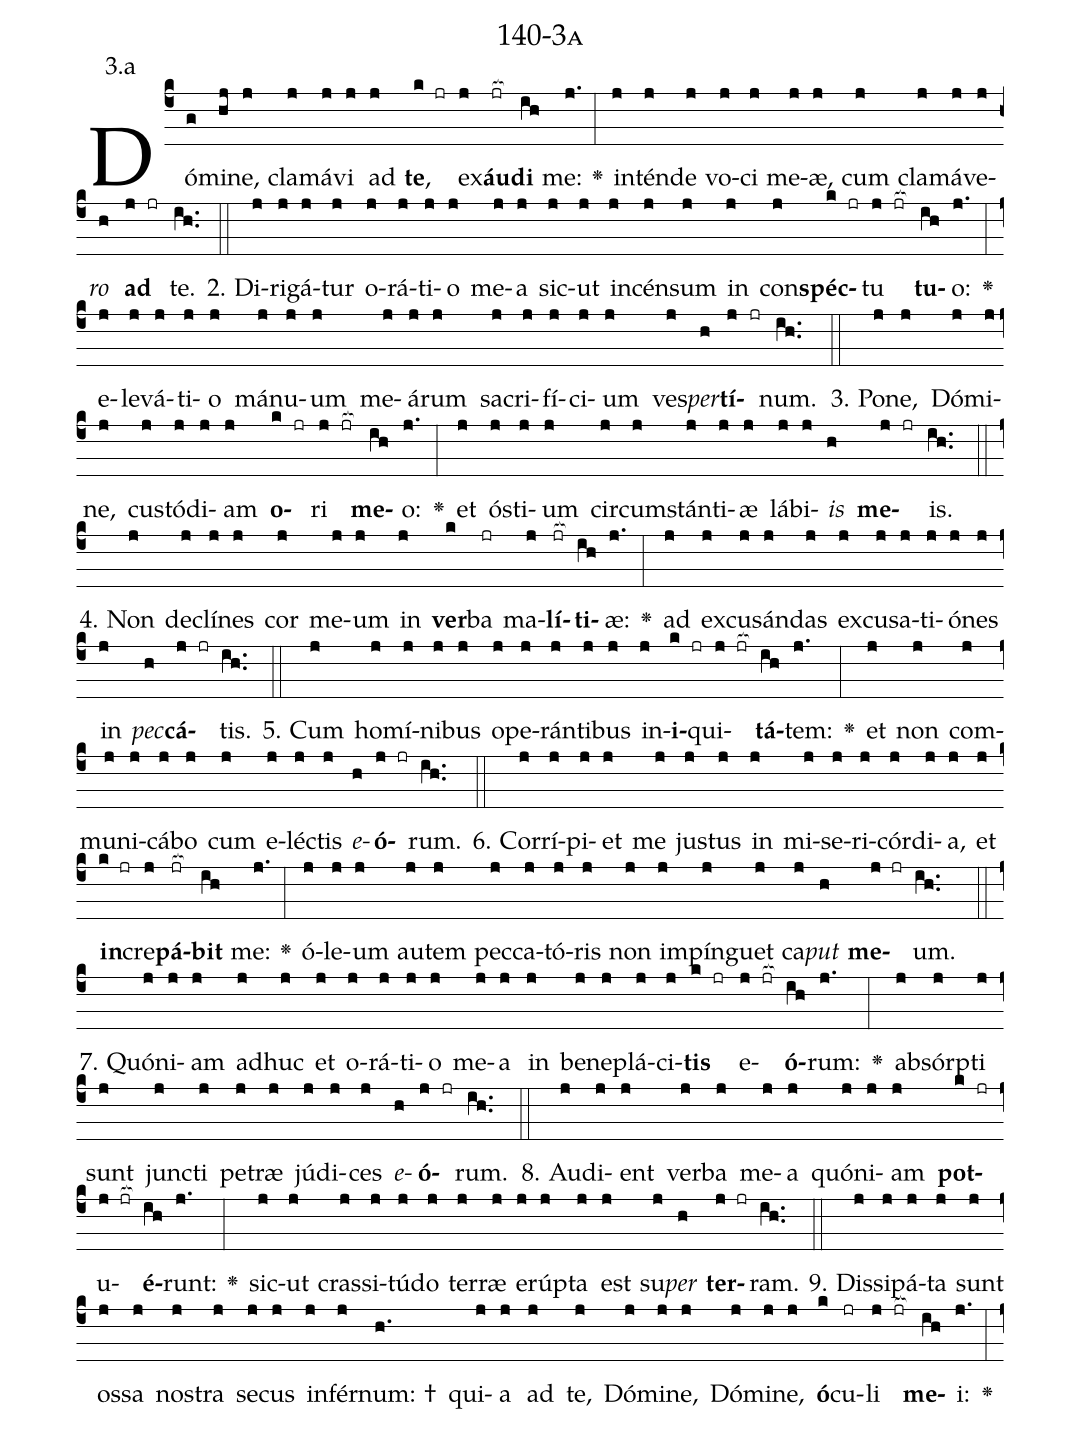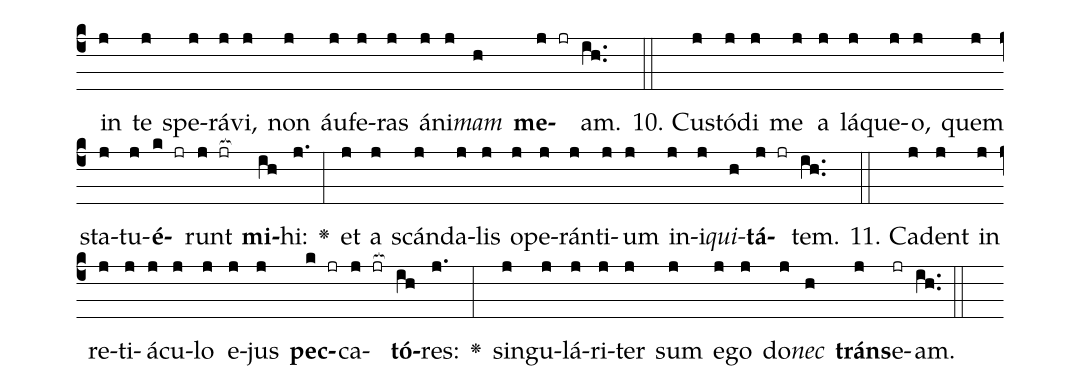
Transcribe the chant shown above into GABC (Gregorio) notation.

name: 140-3a;
annotation: 3.a;
%%
(c4)Dó(g)mi(hj)ne,(j) cla(j)má(j)vi(j) ad(j) <b>te</b>,(k jr) ex(j)<b>áu</b>(jr[ocb:1{])<b>di</b>(ih[ocb:0}]) me:(j.) <v>\greheightstar</v>(:) in(j)tén(j)de(j) vo(j)ci(j) me(j)æ,(j) cum(j) cla(j)má(j)ve(j)<i>ro</i>(h) <b>ad</b>(j jr) te.(ih..) (::)
2. Di(j)ri(j)gá(j)tur(j) o(j)rá(j)ti(j)o(j) me(j)a(j) sic(j)ut(j) in(j)cén(j)sum(j) in(j) con(j)<b>spéc</b>(k jr)tu(j jr[ocb:1{]) <b>tu</b>(ih[ocb:0}])o:(j.) <v>\greheightstar</v>(:) e(j)le(j)vá(j)ti(j)o(j) má(j)nu(j)um(j) me(j)á(j)rum(j) sa(j)cri(j)fí(j)ci(j)um(j) ves(j)<i>per</i>(h)<b>tí</b>(j jr)num.(ih..) (::)
3. Po(j)ne,(j) Dó(j)mi(j)ne,(j) cus(j)tó(j)di(j)am(j) <b>o</b>(k jr)ri(j jr[ocb:1{]) <b>me</b>(ih[ocb:0}])o:(j.) <v>\greheightstar</v>(:) et(j) ós(j)ti(j)um(j) cir(j)cum(j)stán(j)ti(j)æ(j) lá(j)bi(j)<i>is</i>(h) <b>me</b>(j jr)is.(ih..) (::)
4. Non(j) de(j)clí(j)nes(j) cor(j) me(j)um(j) in(j) <b>ver</b>(k)ba(jr) ma(j)<b>lí</b>(jr[ocb:1{])<b>ti</b>(ih[ocb:0}])æ:(j.) <v>\greheightstar</v>(:) ad(j) ex(j)cu(j)sán(j)das(j) ex(j)cu(j)sa(j)ti(j)ó(j)nes(j) in(j) <i>pec</i>(h)<b>cá</b>(j jr)tis.(ih..) (::)
5. Cum(j) ho(j)mí(j)ni(j)bus(j) o(j)pe(j)rán(j)ti(j)bus(j) in(j)<b>i</b>(k jr)qui(j jr[ocb:1{])<b>tá</b>(ih[ocb:0}])tem:(j.) <v>\greheightstar</v>(:) et(j) non(j) com(j)mu(j)ni(j)cá(j)bo(j) cum(j) e(j)léc(j)tis(j) <i>e</i>(h)<b>ó</b>(j jr)rum.(ih..) (::)
6. Cor(j)rí(j)pi(j)et(j) me(j) jus(j)tus(j) in(j) mi(j)se(j)ri(j)cór(j)di(j)a,(j) et(j) <b>in</b>(k jr)cre(j)<b>pá</b>(jr[ocb:1{])<b>bit</b>(ih[ocb:0}]) me:(j.) <v>\greheightstar</v>(:) ó(j)le(j)um(j) au(j)tem(j) pec(j)ca(j)tó(j)ris(j) non(j) im(j)pín(j)guet(j) ca(j)<i>put</i>(h) <b>me</b>(j jr)um.(ih..) (::)
7. Quón(j)i(j)am(j) ad(j)huc(j) et(j) o(j)rá(j)ti(j)o(j) me(j)a(j) in(j) be(j)ne(j)plá(j)ci(j)<b>tis</b>(k jr) e(j jr[ocb:1{])<b>ó</b>(ih[ocb:0}])rum:(j.) <v>\greheightstar</v>(:) ab(j)sórp(j)ti(j) sunt(j) junc(j)ti(j) pe(j)træ(j) jú(j)di(j)ces(j) <i>e</i>(h)<b>ó</b>(j jr)rum.(ih..) (::)
8. Au(j)di(j)ent(j) ver(j)ba(j) me(j)a(j) quón(j)i(j)am(j) <b>pot</b>(k jr)u(j jr[ocb:1{])<b>é</b>(ih[ocb:0}])runt:(j.) <v>\greheightstar</v>(:) sic(j)ut(j) cras(j)si(j)tú(j)do(j) ter(j)ræ(j) e(j)rúp(j)ta(j) est(j) su(j)<i>per</i>(h) <b>ter</b>(j jr)ram.(ih..) (::)
9. Dis(j)si(j)pá(j)ta(j) sunt(j) os(j)sa(j) nos(j)tra(j) se(j)cus(j) in(j)fér(j)num: †(h.) qui(j)a(j) ad(j) te,(j) Dó(j)mi(j)ne,(j) Dó(j)mi(j)ne,(j) <b>ó</b>(k)cu(jr)li(j jr[ocb:1{]) <b>me</b>(ih[ocb:0}])i:(j.) <v>\greheightstar</v>(:) in(j) te(j) spe(j)rá(j)vi,(j) non(j) áu(j)fe(j)ras(j) á(j)ni(j)<i>mam</i>(h) <b>me</b>(j jr)am.(ih..) (::)
10. Cus(j)tó(j)di(j) me(j) a(j) lá(j)que(j)o,(j) quem(j) sta(j)tu(j)<b>é</b>(k jr)runt(j jr[ocb:1{]) <b>mi</b>(ih[ocb:0}])hi:(j.) <v>\greheightstar</v>(:) et(j) a(j) scán(j)da(j)lis(j) o(j)pe(j)rán(j)ti(j)um(j) in(j)i(j)<i>qui</i>(h)<b>tá</b>(j jr)tem.(ih..) (::)
11. Ca(j)dent(j) in(j) re(j)ti(j)á(j)cu(j)lo(j) e(j)jus(j) <b>pec</b>(k jr)ca(j jr[ocb:1{])<b>tó</b>(ih[ocb:0}])res:(j.) <v>\greheightstar</v>(:) sin(j)gu(j)lá(j)ri(j)ter(j) sum(j) e(j)go(j) do(j)<i>nec</i>(h) <b>tráns</b>(j)e(jr)am.(ih..) (::)
